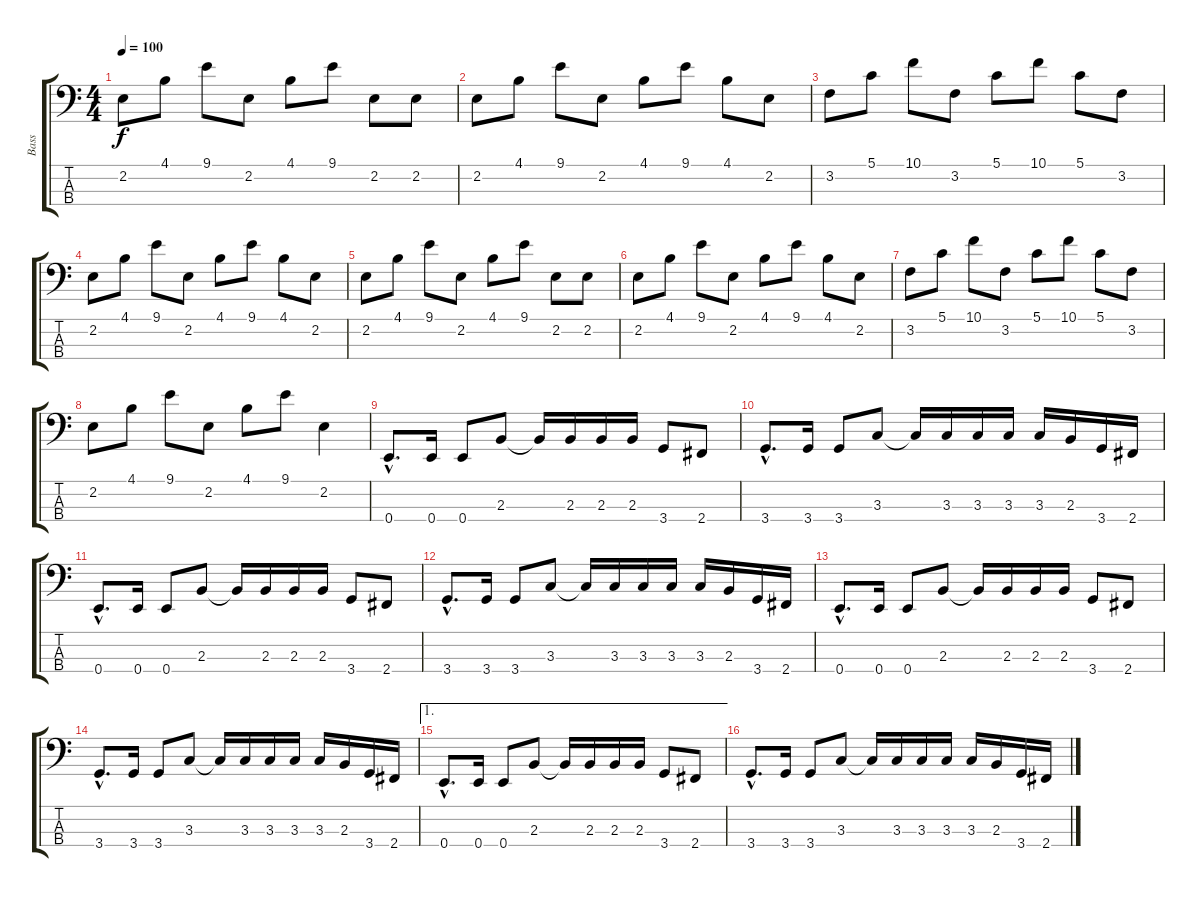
\track ("Bass" "Bass") {instrument electricbassfinger}
\staff {score tabs}
\tuning (G2 D2 A1 E1) {hide}
\ts (4 4)
\tempo 100
\clef f4
\ks c
2.2.8{dy f} 4.1.8 9.1.8 2.2.8 4.1.8 9.1.8 2.2.8 2.2.8 |
2.2.8 4.1.8 9.1.8 2.2.8 4.1.8 9.1.8 4.1.8 2.2.8 |
3.2.8 5.1.8 10.1.8 3.2.8 5.1.8 10.1.8 5.1.8 3.2.8 |
2.2.8 4.1.8 9.1.8 2.2.8 4.1.8 9.1.8 4.1.8 2.2.8 |
2.2.8 4.1.8 9.1.8 2.2.8 4.1.8 9.1.8 2.2.8 2.2.8 |
2.2.8 4.1.8 9.1.8 2.2.8 4.1.8 9.1.8 4.1.8 2.2.8 |
3.2.8 5.1.8 10.1.8 3.2.8 5.1.8 10.1.8 5.1.8 3.2.8 |
2.2.8 4.1.8 9.1.8 2.2.8 4.1.8 9.1.8 2.2.4 |
0.4{hac}.8{d} 0.4.16 0.4.8 2.3.8 2.3{t}.16 2.3.16 2.3.16 2.3.16 3.4.8 2.4.8 |
3.4{hac}.8{d} 3.4.16 3.4.8 3.3.8 3.3{t}.16 3.3.16 3.3.16 3.3.16 3.3.16 2.3.16 3.4.16 2.4.16 |
0.4{hac}.8{d} 0.4.16 0.4.8 2.3.8 2.3{t}.16 2.3.16 2.3.16 2.3.16 3.4.8 2.4.8 |
3.4{hac}.8{d} 3.4.16 3.4.8 3.3.8 3.3{t}.16 3.3.16 3.3.16 3.3.16 3.3.16 2.3.16 3.4.16 2.4.16 |
0.4{hac}.8{d} 0.4.16 0.4.8 2.3.8 2.3{t}.16 2.3.16 2.3.16 2.3.16 3.4.8 2.4.8 |
3.4{hac}.8{d} 3.4.16 3.4.8 3.3.8 3.3{t}.16 3.3.16 3.3.16 3.3.16 3.3.16 2.3.16 3.4.16 2.4.16 |
\ae 1
0.4{hac}.8{d} 0.4.16 0.4.8 2.3.8 2.3{t}.16 2.3.16 2.3.16 2.3.16 3.4.8 2.4.8 |
3.4{hac}.8{d} 3.4.16 3.4.8 3.3.8 3.3{t}.16 3.3.16 3.3.16 3.3.16 3.3.16 2.3.16 3.4.16 2.4.16
